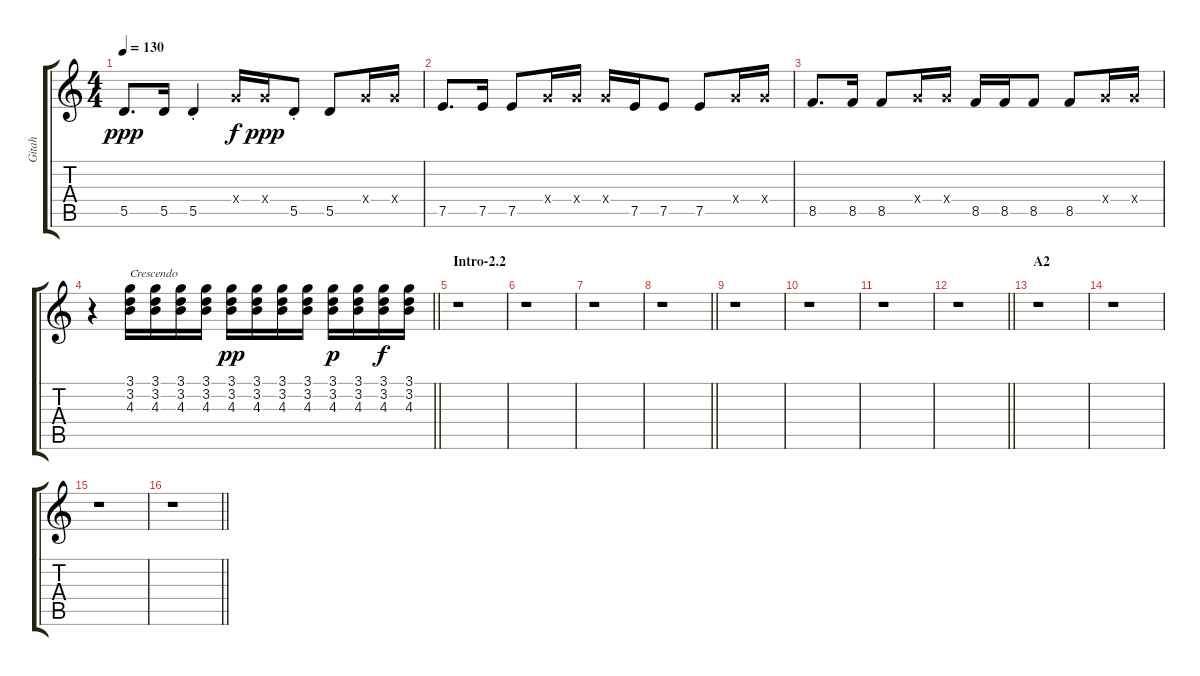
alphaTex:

\track ("Gitah" "Gitah") {instrument electricguitarclean}
\staff {score tabs}
\tuning (E4 B3 G3 D3 A2 E2) {hide}
\ts (4 4)
\tempo 130
\clef g2
\ks c
5.5.8{d dy ppp} 5.5.16 5.5{st}.4 5.4{x}.16{dy f} 5.4{x}.16{dy ppp} 5.5{st}.8 5.5.8 5.4{x}.16 5.4{x}.16 |
7.5.8{d} 7.5.16 7.5.8 5.4{x}.16 5.4{x}.16 5.4{x}.16 7.5.16 7.5.8 7.5.8 5.4{x}.16 5.4{x}.16 |
8.5.8{d} 8.5.16 8.5.8 5.4{x}.16 5.4{x}.16 8.5.16 8.5.16 8.5.8 8.5.8 5.4{x}.16 5.4{x}.16 |
\barLineRight lightlight
r.4 (3.1 3.2 4.3).16{txt "Crescendo"} (3.1 3.2 4.3).16 (3.1 3.2 4.3).16 (3.1 3.2 4.3).16 (3.1 3.2 4.3).16{dy pp} (3.1 3.2 4.3).16 (3.1 3.2 4.3).16 (3.1 3.2 4.3).16 (3.1 3.2 4.3).16{dy p} (3.1 3.2 4.3).16 (3.1 3.2 4.3).16{dy f} (3.1 3.2 4.3).16 |
\section ("" "Intro-2.2")
r.1 |
r.1 |
r.1 |
\barLineRight lightlight
r.1 |
r.1 |
r.1 |
r.1 |
\barLineRight lightlight
r.1 |
\section ("" "A2")
r.1 |
r.1 |
r.1 |
\barLineRight lightlight
r.1
